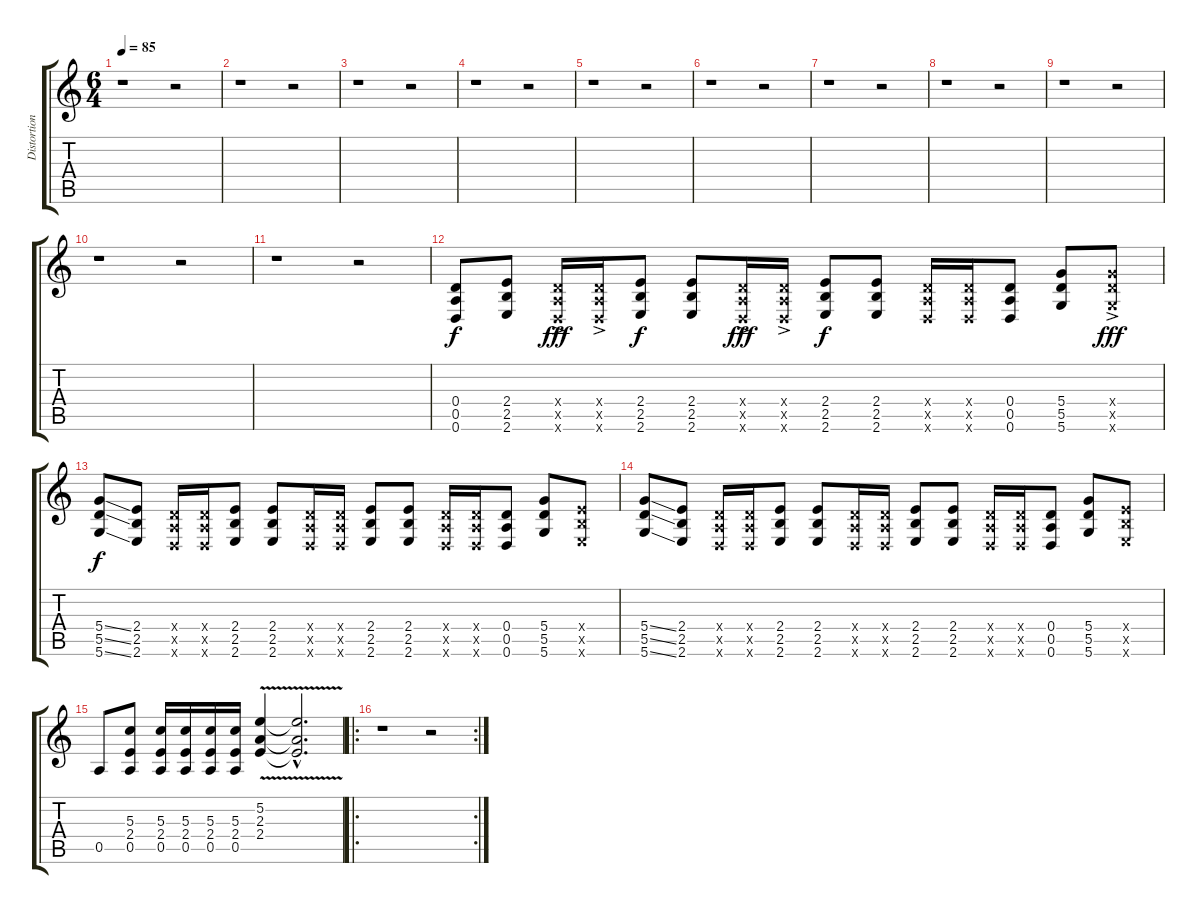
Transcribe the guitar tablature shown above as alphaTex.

\track ("Distortion" "Distortion") {instrument distortionguitar}
\staff {score tabs}
\tuning (E4 B3 G3 D3 A2 D2) {hide}
\ts (6 4)
\tempo 85
\clef g2
\ks c
r.1{dy f instrument distortionguitar} r.2 |
r.1 r.2 |
r.1 r.2 |
r.1 r.2 |
r.1 r.2 |
r.1 r.2 |
r.1 r.2 |
r.1 r.2 |
r.1 r.2 |
r.1 r.2 |
r.1 r.2 |
(0.4 0.5 0.6).8 (2.4 2.5 2.6).8 (0.4{ac x} 0.5{ac x} 0.6{ac x}).16{dy fff} (0.4{ac x} 0.5{ac x} 0.6{ac x}).16 (2.4 2.5 2.6).8{dy f} (2.4 2.5 2.6).8 (0.4{ac x} 0.5{ac x} 0.6{ac x}).16{dy fff} (0.4{ac x} 0.5{ac x} 0.6{ac x}).16 (2.4 2.5 2.6).8{dy f} (2.4 2.5 2.6).8 (0.4{x} 0.5{x} 0.6{x}).16 (0.4{x} 0.5{x} 0.6{x}).16 (0.4 0.5 0.6).8 (5.4 5.5 5.6).8 (5.4{ac x} 5.5{ac x} 5.6{ac x}).8{dy fff} |
(5.4{ss} 5.5{ss} 5.6{ss}).8{dy f} (2.4 2.5 2.6).8 (0.4{x} 0.5{x} 0.6{x}).16 (0.4{x} 0.5{x} 0.6{x}).16 (2.4 2.5 2.6).8 (2.4 2.5 2.6).8 (0.4{x} 0.5{x} 0.6{x}).16 (0.4{x} 0.5{x} 0.6{x}).16 (2.4 2.5 2.6).8 (2.4 2.5 2.6).8 (0.4{x} 0.5{x} 0.6{x}).16 (0.4{x} 0.5{x} 0.6{x}).16 (0.4 0.5 0.6).8 (5.4 5.5 5.6).8 (2.4{x} 2.5{x} 2.6{x}).8 |
(5.4{ss} 5.5{ss} 5.6{ss}).8 (2.4 2.5 2.6).8 (0.4{x} 0.5{x} 0.6{x}).16 (0.4{x} 0.5{x} 0.6{x}).16 (2.4 2.5 2.6).8 (2.4 2.5 2.6).8 (0.4{x} 0.5{x} 0.6{x}).16 (0.4{x} 0.5{x} 0.6{x}).16 (2.4 2.5 2.6).8 (2.4 2.5 2.6).8 (0.4{x} 0.5{x} 0.6{x}).16 (0.4{x} 0.5{x} 0.6{x}).16 (0.4 0.5 0.6).8 (5.4 5.5 5.6).8 (2.4{x} 2.5{x} 2.6{x}).8 |
0.5.8 (5.3 2.4 0.5).8 (5.3 2.4 0.5).16 (5.3 2.4 0.5).16 (5.3 2.4 0.5).16 (5.3 2.4 0.5).16 (5.2{v} 2.3{v} 2.4{v}).4 (5.2{hac t} 2.3{hac t} 2.4{hac t}).2{d} |
\ro
\rc 2
r.1 r.2
